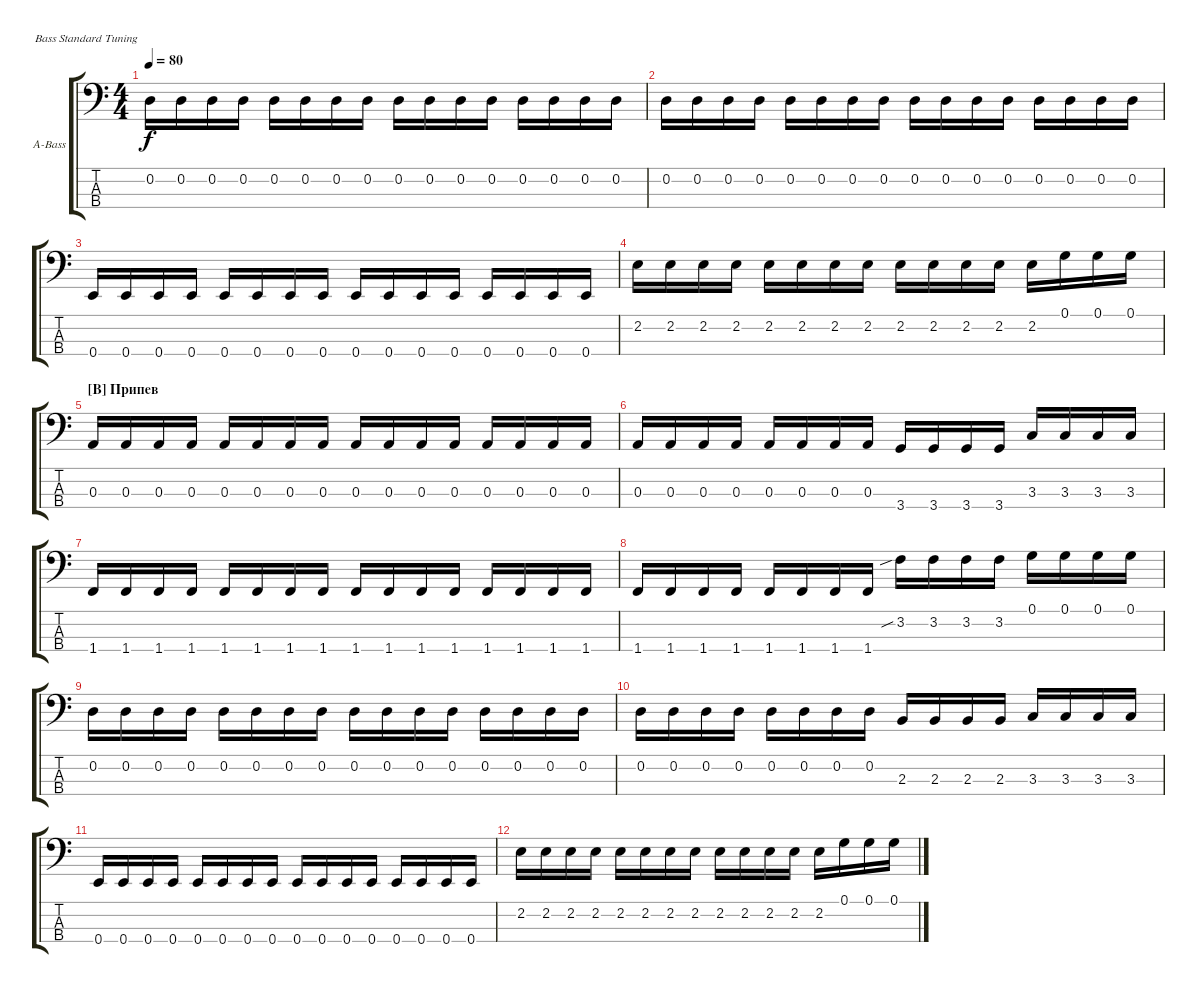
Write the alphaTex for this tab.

\defaultSystemsLayout 4
\bracketExtendMode groupsimilarinstruments
\firstSystemTrackNameOrientation horizontal
\otherSystemsTrackNameOrientation horizontal
\track ("Acoustic Bass" "A-Bass") {mute instrument acousticbass}
\staff {score tabs}
\tuning (G2 D2 A1 E1)
\ts (4 4)
\tempo 80
\clef f4
\ks c
0.2.16{dy f} 0.2.16 0.2.16 0.2.16 0.2.16 0.2.16 0.2.16 0.2.16 0.2.16 0.2.16 0.2.16 0.2.16 0.2.16 0.2.16 0.2.16 0.2.16 |
0.2.16 0.2.16 0.2.16 0.2.16 0.2.16 0.2.16 0.2.16 0.2.16 0.2.16 0.2.16 0.2.16 0.2.16 0.2.16 0.2.16 0.2.16 0.2.16 |
0.4.16 0.4.16 0.4.16 0.4.16 0.4.16 0.4.16 0.4.16 0.4.16 0.4.16 0.4.16 0.4.16 0.4.16 0.4.16 0.4.16 0.4.16 0.4.16 |
2.2.16 2.2.16 2.2.16 2.2.16 2.2.16 2.2.16 2.2.16 2.2.16 2.2.16 2.2.16 2.2.16 2.2.16 2.2.16 0.1.16 0.1.16 0.1.16 |
\section ("B" "Припев")
0.3.16 0.3.16 0.3.16 0.3.16 0.3.16 0.3.16 0.3.16 0.3.16 0.3.16 0.3.16 0.3.16 0.3.16 0.3.16 0.3.16 0.3.16 0.3.16 |
0.3.16 0.3.16 0.3.16 0.3.16 0.3.16 0.3.16 0.3.16 0.3.16 3.4.16 3.4.16 3.4.16 3.4.16 3.3.16 3.3.16 3.3.16 3.3.16 |
1.4.16 1.4.16 1.4.16 1.4.16 1.4.16 1.4.16 1.4.16 1.4.16 1.4.16 1.4.16 1.4.16 1.4.16 1.4.16 1.4.16 1.4.16 1.4.16 |
1.4.16 1.4.16 1.4.16 1.4.16 1.4.16 1.4.16 1.4.16 1.4.16 3.2{sib}.16 3.2.16 3.2.16 3.2.16 0.1.16 0.1.16 0.1.16 0.1.16 |
0.2.16 0.2.16 0.2.16 0.2.16 0.2.16 0.2.16 0.2.16 0.2.16 0.2.16 0.2.16 0.2.16 0.2.16 0.2.16 0.2.16 0.2.16 0.2.16 |
0.2.16 0.2.16 0.2.16 0.2.16 0.2.16 0.2.16 0.2.16 0.2.16 2.3.16 2.3.16 2.3.16 2.3.16 3.3.16 3.3.16 3.3.16 3.3.16 |
0.4.16 0.4.16 0.4.16 0.4.16 0.4.16 0.4.16 0.4.16 0.4.16 0.4.16 0.4.16 0.4.16 0.4.16 0.4.16 0.4.16 0.4.16 0.4.16 |
2.2.16 2.2.16 2.2.16 2.2.16 2.2.16 2.2.16 2.2.16 2.2.16 2.2.16 2.2.16 2.2.16 2.2.16 2.2.16 0.1.16 0.1.16 0.1.16
